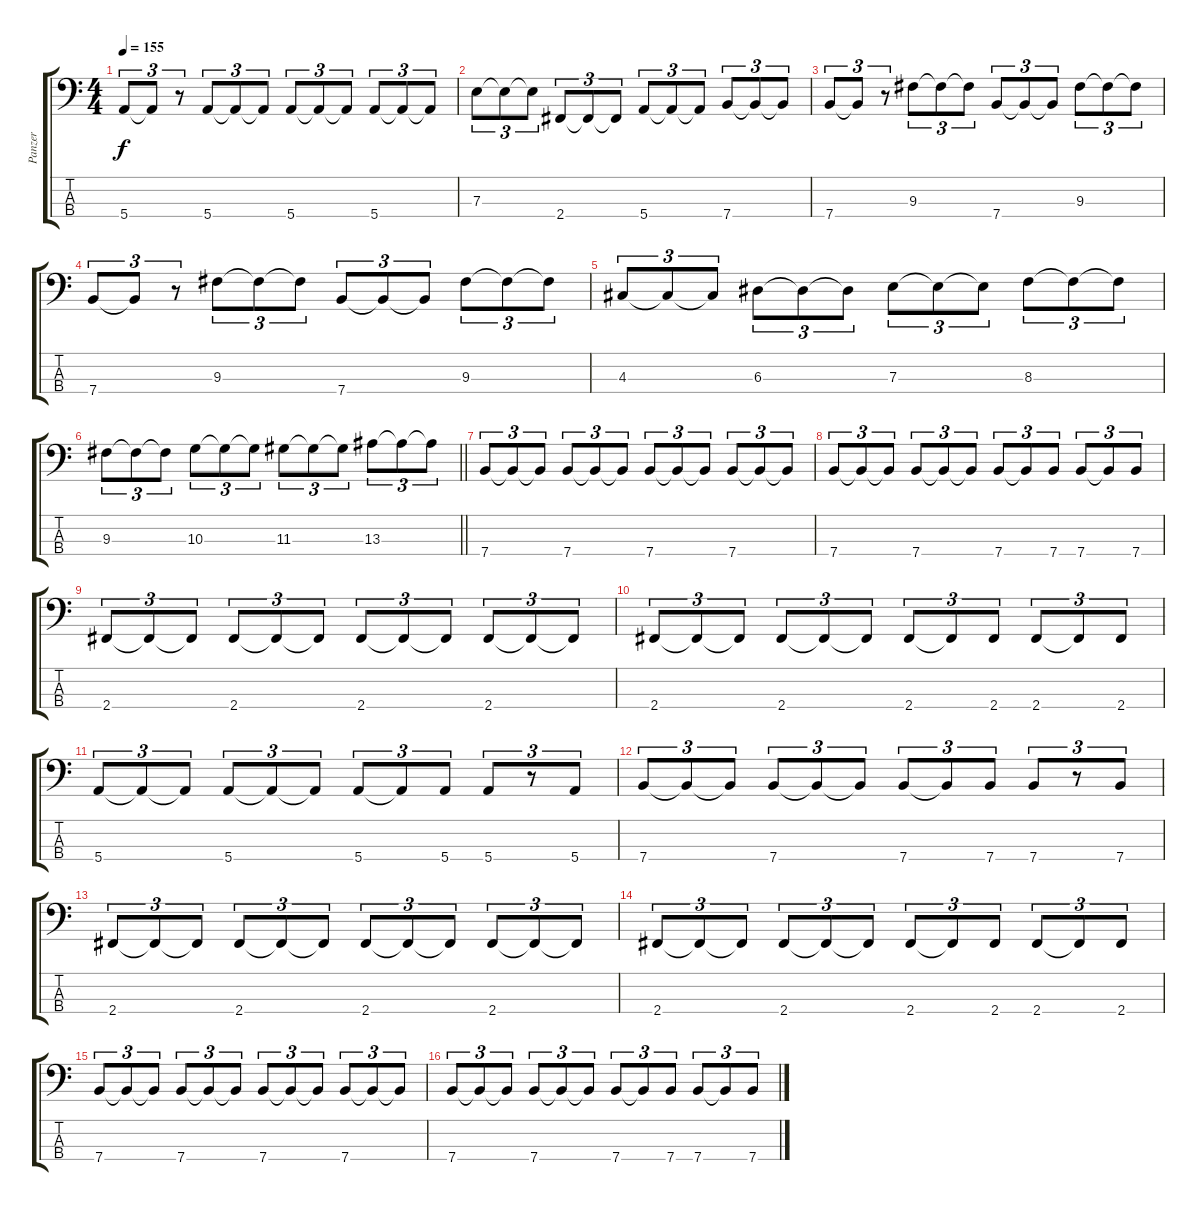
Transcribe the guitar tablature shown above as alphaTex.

\track ("Panzer" "Panzer") {instrument electricbasspick}
\staff {score tabs}
\tuning (G2 D2 A1 E1) {hide}
\ts (4 4)
\tempo 155
\clef f4
\ks c
5.4.8{tu (3 2) dy f} 5.4{t}.8{tu (3 2)} r.8{tu (3 2)} 5.4.8{tu (3 2)} 5.4{t}.8{tu (3 2)} 5.4{t}.8{tu (3 2)} 5.4.8{tu (3 2)} 5.4{t}.8{tu (3 2)} 5.4{t}.8{tu (3 2)} 5.4.8{tu (3 2)} 5.4{t}.8{tu (3 2)} 5.4{t}.8{tu (3 2)} |
7.3.8{tu (3 2)} 7.3{t}.8{tu (3 2)} 7.3{t}.8{tu (3 2)} 2.4.8{tu (3 2)} 2.4{t}.8{tu (3 2)} 2.4{t}.8{tu (3 2)} 5.4.8{tu (3 2)} 5.4{t}.8{tu (3 2)} 5.4{t}.8{tu (3 2)} 7.4.8{tu (3 2)} 7.4{t}.8{tu (3 2)} 7.4{t}.8{tu (3 2)} |
7.4.8{tu (3 2)} 7.4{t}.8{tu (3 2)} r.8{tu (3 2)} 9.3.8{tu (3 2)} 9.3{t}.8{tu (3 2)} 9.3{t}.8{tu (3 2)} 7.4.8{tu (3 2)} 7.4{t}.8{tu (3 2)} 7.4{t}.8{tu (3 2)} 9.3.8{tu (3 2)} 9.3{t}.8{tu (3 2)} 9.3{t}.8{tu (3 2)} |
7.4.8{tu (3 2)} 7.4{t}.8{tu (3 2)} r.8{tu (3 2)} 9.3.8{tu (3 2)} 9.3{t}.8{tu (3 2)} 9.3{t}.8{tu (3 2)} 7.4.8{tu (3 2)} 7.4{t}.8{tu (3 2)} 7.4{t}.8{tu (3 2)} 9.3.8{tu (3 2)} 9.3{t}.8{tu (3 2)} 9.3{t}.8{tu (3 2)} |
4.3.8{tu (3 2)} 4.3{t}.8{tu (3 2)} 4.3{t}.8{tu (3 2)} 6.3.8{tu (3 2)} 6.3{t}.8{tu (3 2)} 6.3{t}.8{tu (3 2)} 7.3.8{tu (3 2)} 7.3{t}.8{tu (3 2)} 7.3{t}.8{tu (3 2)} 8.3.8{tu (3 2)} 8.3{t}.8{tu (3 2)} 8.3{t}.8{tu (3 2)} |
\barLineRight lightlight
9.3.8{tu (3 2)} 9.3{t}.8{tu (3 2)} 9.3{t}.8{tu (3 2)} 10.3.8{tu (3 2)} 10.3{t}.8{tu (3 2)} 10.3{t}.8{tu (3 2)} 11.3.8{tu (3 2)} 11.3{t}.8{tu (3 2)} 11.3{t}.8{tu (3 2)} 13.3.8{tu (3 2)} 13.3{t}.8{tu (3 2)} 13.3{t}.8{tu (3 2)} |
7.4.8{tu (3 2)} 7.4{t}.8{tu (3 2)} 7.4{t}.8{tu (3 2)} 7.4.8{tu (3 2)} 7.4{t}.8{tu (3 2)} 7.4{t}.8{tu (3 2)} 7.4.8{tu (3 2)} 7.4{t}.8{tu (3 2)} 7.4{t}.8{tu (3 2)} 7.4.8{tu (3 2)} 7.4{t}.8{tu (3 2)} 7.4{t}.8{tu (3 2)} |
7.4.8{tu (3 2)} 7.4{t}.8{tu (3 2)} 7.4{t}.8{tu (3 2)} 7.4.8{tu (3 2)} 7.4{t}.8{tu (3 2)} 7.4{t}.8{tu (3 2)} 7.4.8{tu (3 2)} 7.4{t}.8{tu (3 2)} 7.4.8{tu (3 2)} 7.4.8{tu (3 2)} 7.4{t}.8{tu (3 2)} 7.4.8{tu (3 2)} |
2.4.8{tu (3 2)} 2.4{t}.8{tu (3 2)} 2.4{t}.8{tu (3 2)} 2.4.8{tu (3 2)} 2.4{t}.8{tu (3 2)} 2.4{t}.8{tu (3 2)} 2.4.8{tu (3 2)} 2.4{t}.8{tu (3 2)} 2.4{t}.8{tu (3 2)} 2.4.8{tu (3 2)} 2.4{t}.8{tu (3 2)} 2.4{t}.8{tu (3 2)} |
2.4.8{tu (3 2)} 2.4{t}.8{tu (3 2)} 2.4{t}.8{tu (3 2)} 2.4.8{tu (3 2)} 2.4{t}.8{tu (3 2)} 2.4{t}.8{tu (3 2)} 2.4.8{tu (3 2)} 2.4{t}.8{tu (3 2)} 2.4.8{tu (3 2)} 2.4.8{tu (3 2)} 2.4{t}.8{tu (3 2)} 2.4.8{tu (3 2)} |
5.4.8{tu (3 2)} 5.4{t}.8{tu (3 2)} 5.4{t}.8{tu (3 2)} 5.4.8{tu (3 2)} 5.4{t}.8{tu (3 2)} 5.4{t}.8{tu (3 2)} 5.4.8{tu (3 2)} 5.4{t}.8{tu (3 2)} 5.4.8{tu (3 2)} 5.4.8{tu (3 2)} r.8{tu (3 2)} 5.4.8{tu (3 2)} |
7.4.8{tu (3 2)} 7.4{t}.8{tu (3 2)} 7.4{t}.8{tu (3 2)} 7.4.8{tu (3 2)} 7.4{t}.8{tu (3 2)} 7.4{t}.8{tu (3 2)} 7.4.8{tu (3 2)} 7.4{t}.8{tu (3 2)} 7.4.8{tu (3 2)} 7.4.8{tu (3 2)} r.8{tu (3 2)} 7.4.8{tu (3 2)} |
2.4.8{tu (3 2)} 2.4{t}.8{tu (3 2)} 2.4{t}.8{tu (3 2)} 2.4.8{tu (3 2)} 2.4{t}.8{tu (3 2)} 2.4{t}.8{tu (3 2)} 2.4.8{tu (3 2)} 2.4{t}.8{tu (3 2)} 2.4{t}.8{tu (3 2)} 2.4.8{tu (3 2)} 2.4{t}.8{tu (3 2)} 2.4{t}.8{tu (3 2)} |
2.4.8{tu (3 2)} 2.4{t}.8{tu (3 2)} 2.4{t}.8{tu (3 2)} 2.4.8{tu (3 2)} 2.4{t}.8{tu (3 2)} 2.4{t}.8{tu (3 2)} 2.4.8{tu (3 2)} 2.4{t}.8{tu (3 2)} 2.4.8{tu (3 2)} 2.4.8{tu (3 2)} 2.4{t}.8{tu (3 2)} 2.4.8{tu (3 2)} |
7.4.8{tu (3 2)} 7.4{t}.8{tu (3 2)} 7.4{t}.8{tu (3 2)} 7.4.8{tu (3 2)} 7.4{t}.8{tu (3 2)} 7.4{t}.8{tu (3 2)} 7.4.8{tu (3 2)} 7.4{t}.8{tu (3 2)} 7.4{t}.8{tu (3 2)} 7.4.8{tu (3 2)} 7.4{t}.8{tu (3 2)} 7.4{t}.8{tu (3 2)} |
7.4.8{tu (3 2)} 7.4{t}.8{tu (3 2)} 7.4{t}.8{tu (3 2)} 7.4.8{tu (3 2)} 7.4{t}.8{tu (3 2)} 7.4{t}.8{tu (3 2)} 7.4.8{tu (3 2)} 7.4{t}.8{tu (3 2)} 7.4.8{tu (3 2)} 7.4.8{tu (3 2)} 7.4{t}.8{tu (3 2)} 7.4.8{tu (3 2)}
